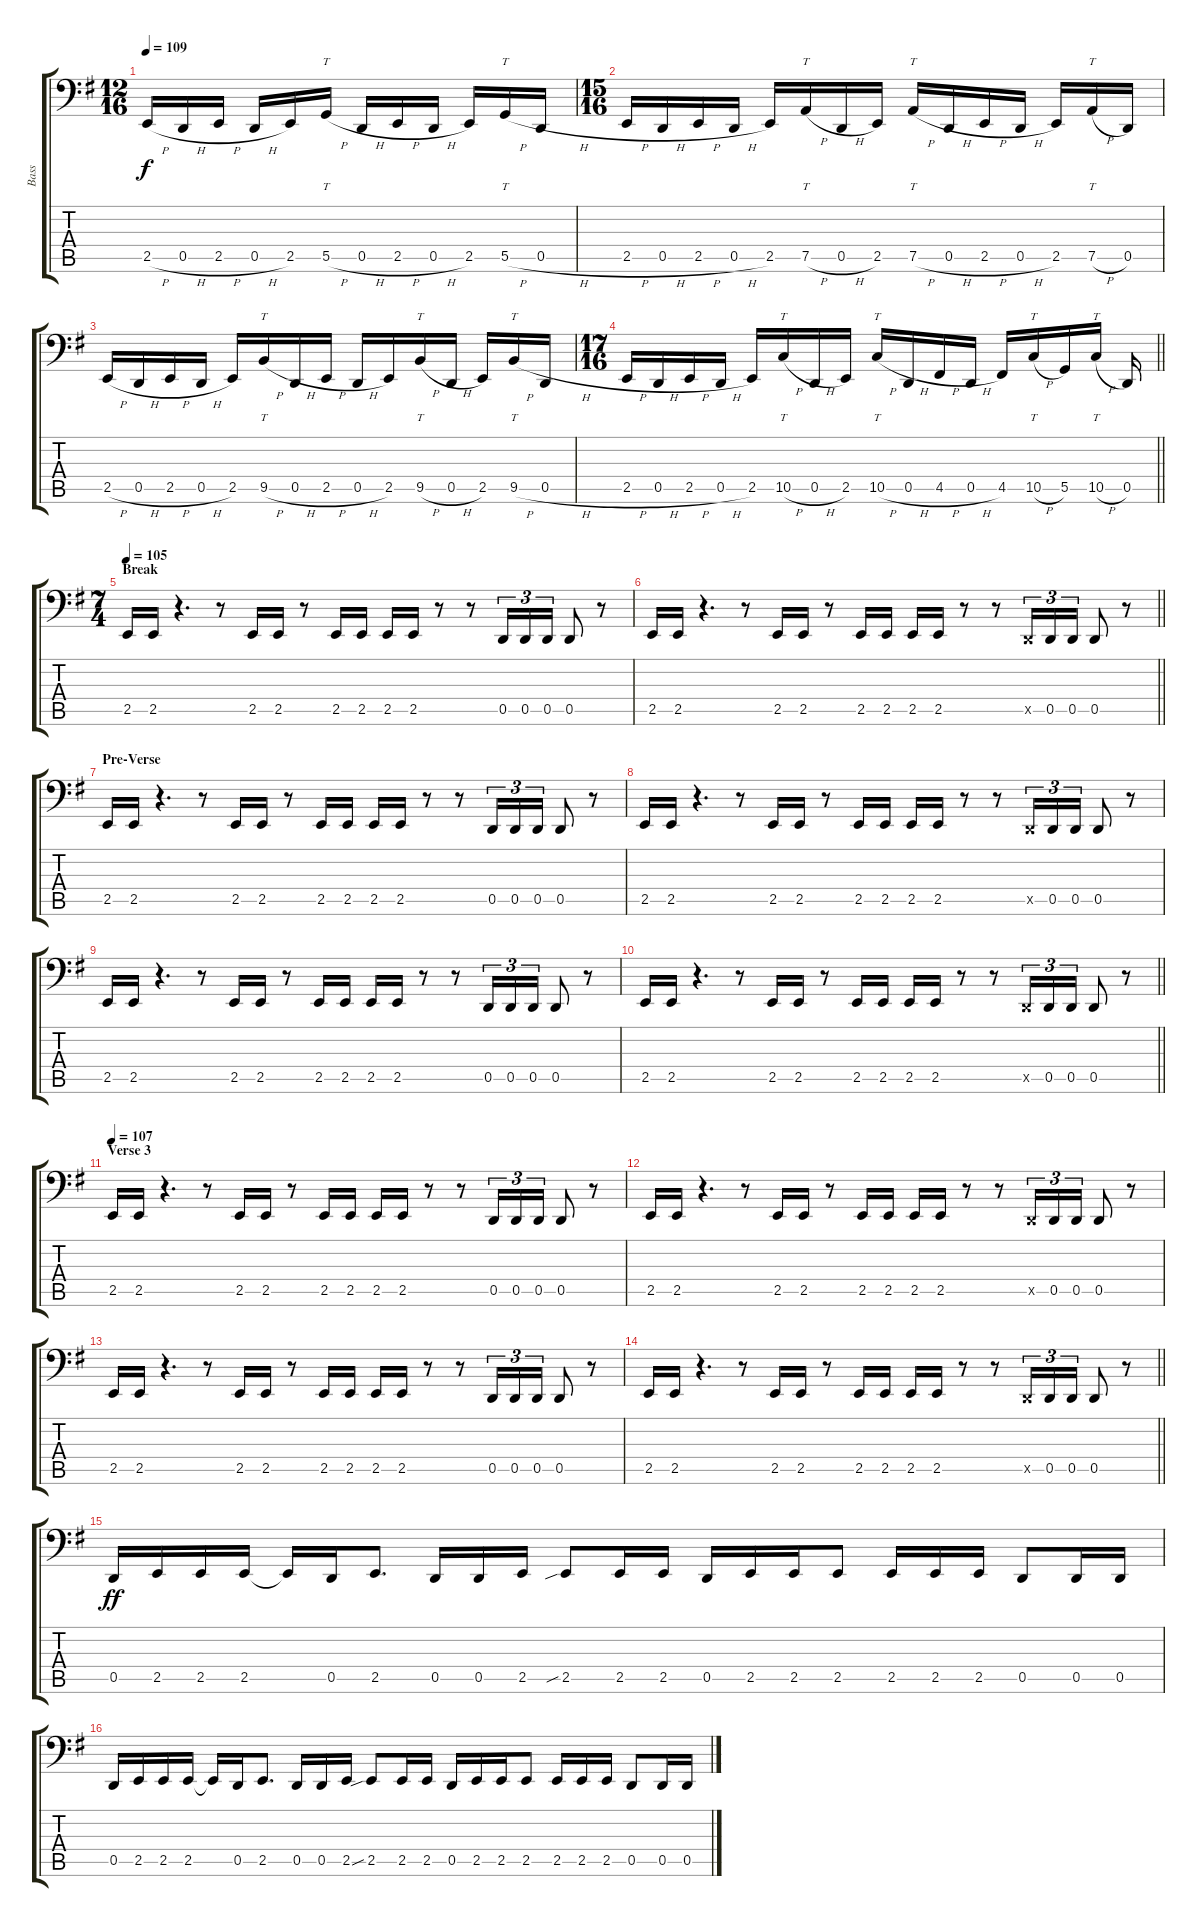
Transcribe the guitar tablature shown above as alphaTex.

\track ("Bass" "Bass") {instrument electricbassfinger}
\staff {score tabs}
\tuning (B2 G2 D2 A1 D1 B0) {hide}
\ts (12 16)
\tempo 109
\clef f4
\ks g
2.5{h}.16{dy f} 0.5{h}.16 2.5{h}.16 0.5{h}.16 2.5.16 5.5{h}.16{tt} 0.5{h}.16 2.5{h}.16 0.5{h}.16 2.5.16 5.5{h}.16{tt} 0.5{h}.16 |
\ts (15 16)
2.5{h}.16 0.5{h}.16 2.5{h}.16 0.5{h}.16 2.5.16 7.5{h}.16{tt} 0.5{h}.16 2.5.16 7.5{h}.16{tt} 0.5{h}.16 2.5{h}.16 0.5{h}.16 2.5.16 7.5{h}.16{tt} 0.5.16 |
2.5{h}.16 0.5{h}.16 2.5{h}.16 0.5{h}.16 2.5.16 9.5{h}.16{tt} 0.5{h}.16 2.5{h}.16 0.5{h}.16 2.5.16 9.5{h}.16{tt} 0.5{h}.16 2.5.16 9.5{h}.16{tt} 0.5{h}.16 |
\ts (17 16)
\barLineRight lightlight
2.5{h}.16 0.5{h}.16 2.5{h}.16 0.5{h}.16 2.5.16 10.5{h}.16{tt} 0.5{h}.16 2.5.16 10.5{h}.16{tt} 0.5{h}.16 4.5{h}.16 0.5{h}.16 4.5.16 10.5{h}.16{tt} 5.5.16 10.5{h}.16{tt} 0.5.16 |
\ts (7 4)
\section ("" "Break")
\tempo 105
2.5.16 2.5.16 r.4{d} r.8 2.5.16 2.5.16 r.8 2.5.16 2.5.16 2.5.16 2.5.16 r.8 r.8 0.5.16{tu (3 2)} 0.5.16{tu (3 2)} 0.5.16{tu (3 2)} 0.5.8 r.8 |
\barLineRight lightlight
2.5.16 2.5.16 r.4{d} r.8 2.5.16 2.5.16 r.8 2.5.16 2.5.16 2.5.16 2.5.16 r.8 r.8 0.5{x}.16{tu (3 2)} 0.5.16{tu (3 2)} 0.5.16{tu (3 2)} 0.5.8 r.8 |
\section ("" "Pre-Verse")
2.5.16 2.5.16 r.4{d} r.8 2.5.16 2.5.16 r.8 2.5.16 2.5.16 2.5.16 2.5.16 r.8 r.8 0.5.16{tu (3 2)} 0.5.16{tu (3 2)} 0.5.16{tu (3 2)} 0.5.8 r.8 |
2.5.16 2.5.16 r.4{d} r.8 2.5.16 2.5.16 r.8 2.5.16 2.5.16 2.5.16 2.5.16 r.8 r.8 0.5{x}.16{tu (3 2)} 0.5.16{tu (3 2)} 0.5.16{tu (3 2)} 0.5.8 r.8 |
2.5.16 2.5.16 r.4{d} r.8 2.5.16 2.5.16 r.8 2.5.16 2.5.16 2.5.16 2.5.16 r.8 r.8 0.5.16{tu (3 2)} 0.5.16{tu (3 2)} 0.5.16{tu (3 2)} 0.5.8 r.8 |
\barLineRight lightlight
2.5.16 2.5.16 r.4{d} r.8 2.5.16 2.5.16 r.8 2.5.16 2.5.16 2.5.16 2.5.16 r.8 r.8 0.5{x}.16{tu (3 2)} 0.5.16{tu (3 2)} 0.5.16{tu (3 2)} 0.5.8 r.8 |
\section ("" "Verse 3")
\tempo 107
2.5.16 2.5.16 r.4{d} r.8 2.5.16 2.5.16 r.8 2.5.16 2.5.16 2.5.16 2.5.16 r.8 r.8 0.5.16{tu (3 2)} 0.5.16{tu (3 2)} 0.5.16{tu (3 2)} 0.5.8 r.8 |
2.5.16 2.5.16 r.4{d} r.8 2.5.16 2.5.16 r.8 2.5.16 2.5.16 2.5.16 2.5.16 r.8 r.8 0.5{x}.16{tu (3 2)} 0.5.16{tu (3 2)} 0.5.16{tu (3 2)} 0.5.8 r.8 |
2.5.16 2.5.16 r.4{d} r.8 2.5.16 2.5.16 r.8 2.5.16 2.5.16 2.5.16 2.5.16 r.8 r.8 0.5.16{tu (3 2)} 0.5.16{tu (3 2)} 0.5.16{tu (3 2)} 0.5.8 r.8 |
\barLineRight lightlight
2.5.16 2.5.16 r.4{d} r.8 2.5.16 2.5.16 r.8 2.5.16 2.5.16 2.5.16 2.5.16 r.8 r.8 0.5{x}.16{tu (3 2)} 0.5.16{tu (3 2)} 0.5.16{tu (3 2)} 0.5.8 r.8 |
\section ("" "")
0.5.16{dy ff} 2.5.16 2.5.16 2.5.16 2.5{t}.16 0.5.16 2.5.8{d} 0.5.16 0.5.16 2.5.16 2.5{sib}.8 2.5.16 2.5.16 0.5.16 2.5.16 2.5.16 2.5.8 2.5.16 2.5.16 2.5.16 0.5.8 0.5.16 0.5.16 |
0.5.16 2.5.16 2.5.16 2.5.16 2.5{t}.16 0.5.16 2.5.8{d} 0.5.16 0.5.16 2.5.16 2.5{sib}.8 2.5.16 2.5.16 0.5.16 2.5.16 2.5.16 2.5.8 2.5.16 2.5.16 2.5.16 0.5.8 0.5.16 0.5.16
